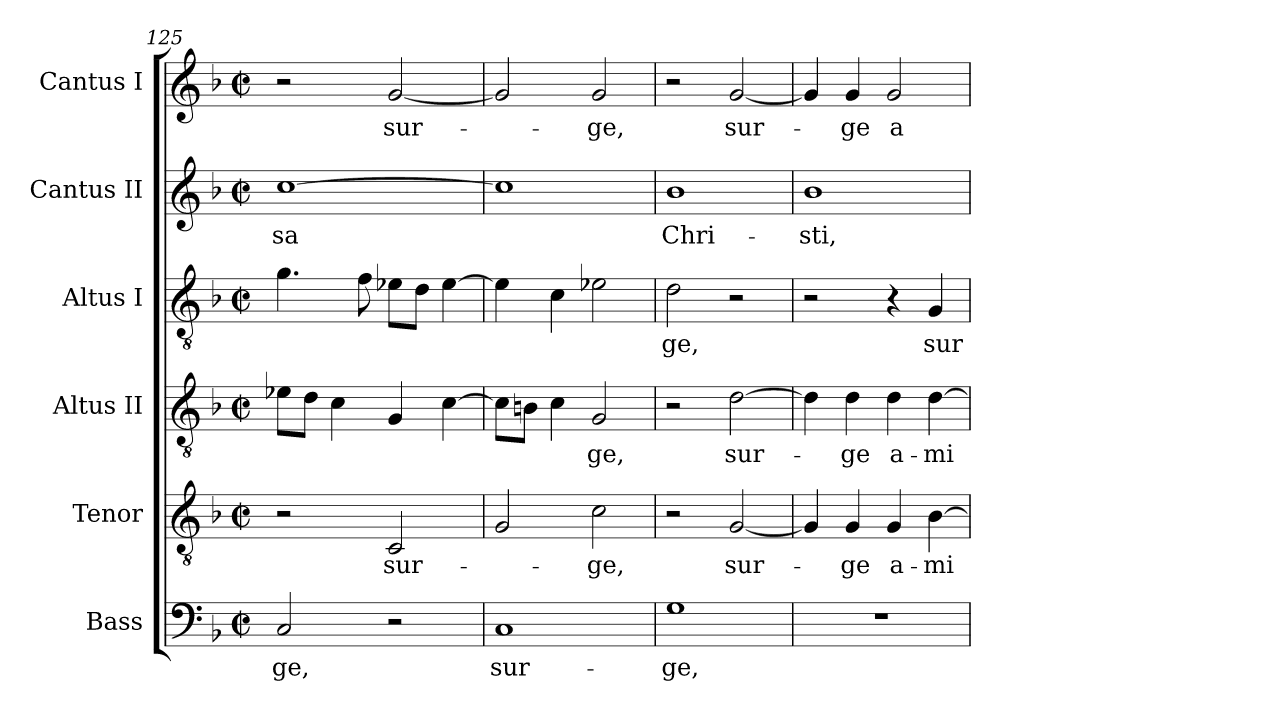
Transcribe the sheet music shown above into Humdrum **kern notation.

**kern	**text	**kern	**text	**kern	**text	**kern	**text	**kern	**text	**kern	**text
*part6	*part6	*part5	*part5	*part4	*part4	*part3	*part3	*part2	*part2	*part1	*part1
*staff6	*staff6	*staff5	*staff5	*staff4	*staff4	*staff3	*staff3	*staff2	*staff2	*staff1	*staff1
*I"Bass	*	*I"Tenor	*	*I"Altus II	*	*I"Altus I	*	*I"Cantus II	*	*I"Cantus I	*
*I'B.	*	*I'T.	*	*I'A. II	*	*I'A. I	*	*	*	*	*
!!LO:LB:g=z
*clefF4	*	*clefGv2	*	*clefGv2	*	*clefGv2	*	*clefG2	*	*clefG2	*
*	*	*ITrd7c12	*	*	*	*	*	*	*	*	*
*k[b-]	*	*k[b-]	*	*k[b-]	*	*k[b-]	*	*k[b-]	*	*k[b-]	*
*F:	*	*F:	*	*F:	*	*F:	*	*F:	*	*F:	*
*M2/2	*	*M2/2	*	*M2/2	*	*M2/2	*	*M2/2	*	*M2/2	*
*met(c|)	*	*met(c|)	*	*met(c|)	*	*met(c|)	*	*met(c|)	*	*met(c|)	*
=125	=125	=125	=125	=125	=125	=125	=125	=125	=125	=125	=125
!	!LO:LY:b:color=#000000	!	!	!	!	!	!	!	!	!	!
!	!	!	!	!	!	!	!	!	!LO:LY:b:color=#000000	!	!
2Ci/	-ge,	2r	.	8e-Xi\L	.	4.gi\	.	[>1cci	-sa	2r	.
.	.	.	.	8di\J	.	.	.	.	.	.	.
.	.	.	.	4ci\	.	.	.	.	.	.	.
.	.	.	.	.	.	8fi\	.	.	.	.	.
!	!	!	!LO:LY:b:color=#000000	!	!	!	!	!	!	!	!
!	!	!	!	!	!	!	!	!	!	!	!LO:LY:b:color=#000000
2r	.	2CCi/	sur-	4Gi/	.	8e-Xi\L	.	.	.	[<2gi/	sur-
.	.	.	.	.	.	8di\J	.	.	.	.	.
.	.	.	.	[>4ci\	.	[>4e-i\	.	.	.	.	.
=126	=126	=126	=126	=126	=126	=126	=126	=126	=126	=126	=126
!	!LO:LY:b:color=#000000	!	!	!	!	!	!	!	!	!	!
1Ci	sur-	2GGi/	.	8ci\L]	.	4e-i\]	.	1cci]	.	2gi/]	.
.	.	.	.	8Bni\J	.	.	.	.	.	.	.
.	.	.	.	4ci\	.	4ci\	.	.	.	.	.
!	!	!	!LO:LY:b:color=#000000	!	!	!	!	!	!	!	!
!	!	!	!	!	!LO:LY:b:color=#000000	!	!	!	!	!	!
!	!	!	!	!	!	!	!	!	!	!	!LO:LY:b:color=#000000
.	.	2Ci\	-ge,	2Gi/	-ge,	2e-Xi\	.	.	.	2gi/	-ge,
=127	=127	=127	=127	=127	=127	=127	=127	=127	=127	=127	=127
!	!LO:LY:b:color=#000000	!	!	!	!	!	!	!	!	!	!
!	!	!	!	!	!	!	!LO:LY:b:color=#000000	!	!	!	!
!	!	!	!	!	!	!	!	!	!LO:LY:b:color=#000000	!	!
1Gi	-ge,	2r	.	2r	.	2di\	-ge,	1b-i	Chri-	2r	.
!	!	!	!LO:LY:b:color=#000000	!	!	!	!	!	!	!	!
!	!	!	!	!	!LO:LY:b:color=#000000	!	!	!	!	!	!
!	!	!	!	!	!	!	!	!	!	!	!LO:LY:b:color=#000000
.	.	[<2GGi/	sur-	[>2di\	sur-	2r	.	.	.	[<2gi/	sur-
=128	=128	=128	=128	=128	=128	=128	=128	=128	=128	=128	=128
!	!	!	!	!	!	!	!	!	!LO:LY:b:color=#000000	!	!
1r	.	4GGi/]	.	4di\]	.	2r	.	1b-i	-sti,	4gi/]	.
!	!	!	!LO:LY:b:color=#000000	!	!	!	!	!	!	!	!
!	!	!	!	!	!LO:LY:b:color=#000000	!	!	!	!	!	!
!	!	!	!	!	!	!	!	!	!	!	!LO:LY:b:color=#000000
.	.	4GGi/	-ge	4di\	-ge	.	.	.	.	4gi/	-ge
!	!	!	!LO:LY:b:color=#000000	!	!	!	!	!	!	!	!
!	!	!	!	!	!LO:LY:b:color=#000000	!	!	!	!	!	!
!	!	!	!	!	!	!	!	!	!	!	!LO:LY:b:color=#000000
.	.	4GGi/	a-	4di\	a-	4r	.	.	.	2gi/	a-
!	!	!	!LO:LY:b:color=#000000	!	!	!	!	!	!	!	!
!	!	!	!	!	!LO:LY:b:color=#000000	!	!	!	!	!	!
!	!	!	!	!	!	!	!LO:LY:b:color=#000000	!	!	!	!
.	.	[>4BB-i\	-mi-	[>4di\	-mi-	4Gi/	sur-	.	.	.	.
=	=	=	=	=	=	=	=	=	=	=	=
*-	*-	*-	*-	*-	*-	*-	*-	*-	*-	*-	*-
